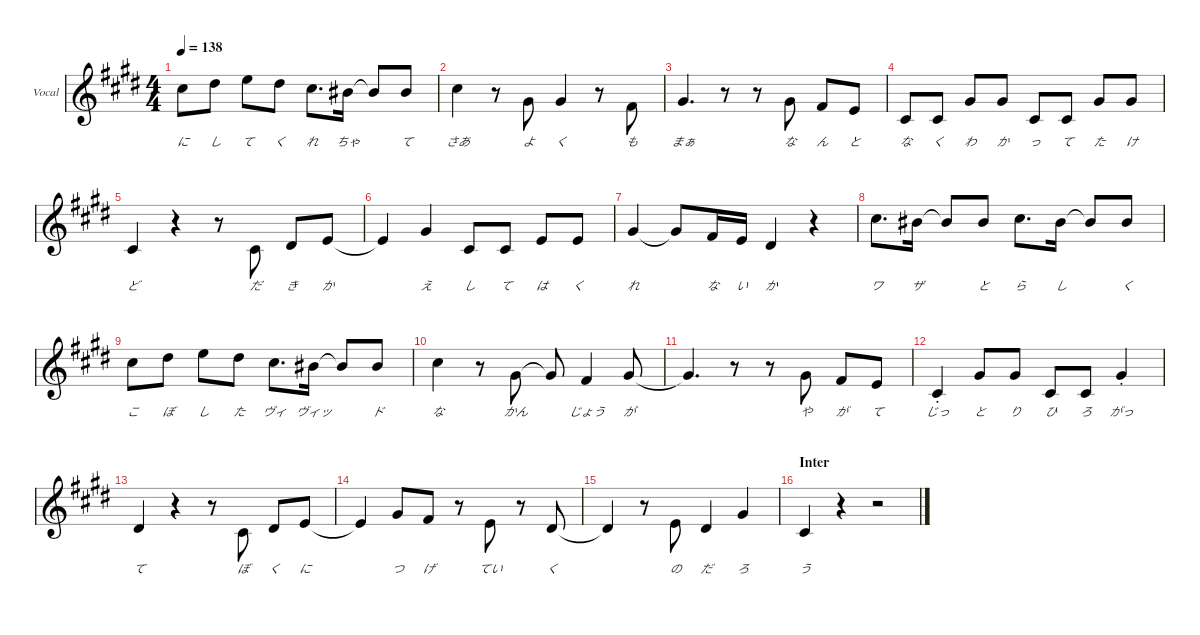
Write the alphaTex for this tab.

\defaultSystemsLayout 4
\hideDynamics
\bracketExtendMode nobrackets
\firstSystemTrackNameOrientation horizontal
\track ("Vocal" "Vocal") {defaultSystemsLayout 4 mute instrument fx3crystal}
\staff {score}
\tuning (E4 B3 G3 D3 A2 E2)
\ts (4 4)
\tempo 138
\clef g2
\scale
0.232025
\ks c#minor
9.1{acc #}.8{lyrics (0 "に") lyrics (1 "") lyrics (2 "") lyrics (3 "") lyrics (4 "") dy f beam Down} 11.1{acc #}.8{lyrics (0 "し") lyrics (1 "") lyrics (2 "") lyrics (3 "") lyrics (4 "") beam Down} 12.1{acc forcenatural}.8{lyrics (0 "て") lyrics (1 "") lyrics (2 "") lyrics (3 "") lyrics (4 "") beam Down} 11.1{acc #}.8{lyrics (0 "く") lyrics (1 "") lyrics (2 "") lyrics (3 "") lyrics (4 "") beam Down} 9.1{acc #}.8{d lyrics (0 "れ") lyrics (1 "") lyrics (2 "") lyrics (3 "") lyrics (4 "") beam Down} 8.1{acc #}.16{lyrics (0 "ちゃ") lyrics (1 "") lyrics (2 "") lyrics (3 "") lyrics (4 "") beam Down beam split} 8.1{t acc #}.8{beam Up} 8.1{acc #}.8{lyrics (0 "て") lyrics (1 "") lyrics (2 "") lyrics (3 "") lyrics (4 "") beam Up} |
\scale
0.232797 9.1{acc #}.4{lyrics (0 "さあ") lyrics (1 "") lyrics (2 "") lyrics (3 "") lyrics (4 "") beam Down} r.8{beam Down} 4.1{acc #}.8{lyrics (0 "よ") lyrics (1 "") lyrics (2 "") lyrics (3 "") lyrics (4 "") beam Up} 4.1{acc #}.4{lyrics (0 "く") lyrics (1 "") lyrics (2 "") lyrics (3 "") lyrics (4 "") beam Up} r.8{beam Down} 2.1{acc #}.8{lyrics (0 "も") lyrics (1 "") lyrics (2 "") lyrics (3 "") lyrics (4 "") beam Up} |
\scale
0.232797 4.1{acc #}.4{d lyrics (0 "まぁ") lyrics (1 "") lyrics (2 "") lyrics (3 "") lyrics (4 "") beam Up} r.8{beam Down} r.8{beam Down} 4.1{acc #}.8{lyrics (0 "な") lyrics (1 "") lyrics (2 "") lyrics (3 "") lyrics (4 "") beam Up} 2.1{acc #}.8{lyrics (0 "ん") lyrics (1 "") lyrics (2 "") lyrics (3 "") lyrics (4 "") beam Up} 0.1{acc forcenatural}.8{lyrics (0 "と") lyrics (1 "") lyrics (2 "") lyrics (3 "") lyrics (4 "") beam Up} |
\scale
0.302382 2.2{acc #}.8{lyrics (0 "な") lyrics (1 "") lyrics (2 "") lyrics (3 "") lyrics (4 "") beam Up} 2.2{acc #}.8{lyrics (0 "く") lyrics (1 "") lyrics (2 "") lyrics (3 "") lyrics (4 "") beam Up} 4.1{acc #}.8{lyrics (0 "わ") lyrics (1 "") lyrics (2 "") lyrics (3 "") lyrics (4 "") beam Up} 4.1{acc #}.8{lyrics (0 "か") lyrics (1 "") lyrics (2 "") lyrics (3 "") lyrics (4 "") beam Up} 2.2{acc #}.8{lyrics (0 "っ") lyrics (1 "") lyrics (2 "") lyrics (3 "") lyrics (4 "") beam Up} 2.2{acc #}.8{lyrics (0 "て") lyrics (1 "") lyrics (2 "") lyrics (3 "") lyrics (4 "") beam Up} 4.1{acc #}.8{lyrics (0 "た") lyrics (1 "") lyrics (2 "") lyrics (3 "") lyrics (4 "") beam Up} 4.1{acc #}.8{lyrics (0 "け") lyrics (1 "") lyrics (2 "") lyrics (3 "") lyrics (4 "") beam Up} |
\scale
0.232025 2.2{acc #}.4{lyrics (0 "ど") lyrics (1 "") lyrics (2 "") lyrics (3 "") lyrics (4 "") beam Up} r.4{beam Down} r.8{beam Down} 2.2{acc #}.8{lyrics (0 "だ") lyrics (1 "") lyrics (2 "") lyrics (3 "") lyrics (4 "") beam Up} 4.2{acc #}.8{lyrics (0 "き") lyrics (1 "") lyrics (2 "") lyrics (3 "") lyrics (4 "") beam Up} 0.1{acc forcenatural}.8{lyrics (0 "か") lyrics (1 "") lyrics (2 "") lyrics (3 "") lyrics (4 "") beam Up} |
\scale
0.233054 0.1{t acc forcenatural}.4{beam Up} 4.1{acc #}.4{lyrics (0 "え") lyrics (1 "") lyrics (2 "") lyrics (3 "") lyrics (4 "") beam Up} 2.2{acc #}.8{lyrics (0 "し") lyrics (1 "") lyrics (2 "") lyrics (3 "") lyrics (4 "") beam Up} 2.2{acc #}.8{lyrics (0 "て") lyrics (1 "") lyrics (2 "") lyrics (3 "") lyrics (4 "") beam Up} 0.1{acc forcenatural}.8{lyrics (0 "は") lyrics (1 "") lyrics (2 "") lyrics (3 "") lyrics (4 "") beam Up} 0.1{acc forcenatural}.8{lyrics (0 "く") lyrics (1 "") lyrics (2 "") lyrics (3 "") lyrics (4 "") beam Up} |
\scale
0.232539 4.1{acc #}.4{lyrics (0 "れ") lyrics (1 "") lyrics (2 "") lyrics (3 "") lyrics (4 "") beam Up} 4.1{t acc #}.8{beam Up} 2.1{acc #}.16{lyrics (0 "な") lyrics (1 "") lyrics (2 "") lyrics (3 "") lyrics (4 "") beam Up} 0.1{acc forcenatural}.16{lyrics (0 "い") lyrics (1 "") lyrics (2 "") lyrics (3 "") lyrics (4 "") beam Up} 4.2{acc #}.4{lyrics (0 "か") lyrics (1 "") lyrics (2 "") lyrics (3 "") lyrics (4 "") beam Up} r.4{beam Down} |
\scale
0.302382 9.1{acc #}.8{d lyrics (0 "ワ") lyrics (1 "") lyrics (2 "") lyrics (3 "") lyrics (4 "") beam Down} 8.1{acc #}.16{lyrics (0 "ザ") lyrics (1 "") lyrics (2 "") lyrics (3 "") lyrics (4 "") beam Down beam split} 8.1{t acc #}.8{beam Up} 8.1{acc #}.8{lyrics (0 "と") lyrics (1 "") lyrics (2 "") lyrics (3 "") lyrics (4 "") beam Up} 9.1{acc #}.8{d lyrics (0 "ら") lyrics (1 "") lyrics (2 "") lyrics (3 "") lyrics (4 "") beam Down} 8.1{acc #}.16{lyrics (0 "し") lyrics (1 "") lyrics (2 "") lyrics (3 "") lyrics (4 "") beam Down beam split} 8.1{t acc #}.8{beam Up} 8.1{acc #}.8{lyrics (0 "く") lyrics (1 "") lyrics (2 "") lyrics (3 "") lyrics (4 "") beam Up} |
\scale
0.232025 9.1{acc #}.8{lyrics (0 "こ") lyrics (1 "") lyrics (2 "") lyrics (3 "") lyrics (4 "") beam Down} 11.1{acc #}.8{lyrics (0 "ぼ") lyrics (1 "") lyrics (2 "") lyrics (3 "") lyrics (4 "") beam Down} 12.1{acc forcenatural}.8{lyrics (0 "し") lyrics (1 "") lyrics (2 "") lyrics (3 "") lyrics (4 "") beam Down} 11.1{acc #}.8{lyrics (0 "た") lyrics (1 "") lyrics (2 "") lyrics (3 "") lyrics (4 "") beam Down} 9.1{acc #}.8{d lyrics (0 "ヴィ") lyrics (1 "") lyrics (2 "") lyrics (3 "") lyrics (4 "") beam Down} 8.1{acc #}.16{lyrics (0 "ヴィッ") lyrics (1 "") lyrics (2 "") lyrics (3 "") lyrics (4 "") beam Down beam split} 8.1{t acc #}.8{beam Up} 8.1{acc #}.8{lyrics (0 "ド") lyrics (1 "") lyrics (2 "") lyrics (3 "") lyrics (4 "") beam Up} |
\scale
0.233055 9.1{acc #}.4{lyrics (0 "な") lyrics (1 "") lyrics (2 "") lyrics (3 "") lyrics (4 "") beam Down} r.8{beam Down} 4.1{acc #}.8{lyrics (0 "かん") lyrics (1 "") lyrics (2 "") lyrics (3 "") lyrics (4 "") beam Up} 4.1{t acc #}.8{beam Up} 2.1{acc #}.4{lyrics (0 "じょう") lyrics (1 "") lyrics (2 "") lyrics (3 "") lyrics (4 "") beam Up} 4.1{acc #}.8{lyrics (0 "が") lyrics (1 "") lyrics (2 "") lyrics (3 "") lyrics (4 "") beam Up} |
\scale
0.232539 4.1{t acc #}.4{d beam Up} r.8{beam Down} r.8{beam Down} 4.1{acc #}.8{lyrics (0 "や") lyrics (1 "") lyrics (2 "") lyrics (3 "") lyrics (4 "") beam Up} 2.1{acc #}.8{lyrics (0 "が") lyrics (1 "") lyrics (2 "") lyrics (3 "") lyrics (4 "") beam Up} 0.1{acc forcenatural}.8{lyrics (0 "て") lyrics (1 "") lyrics (2 "") lyrics (3 "") lyrics (4 "") beam Up} |
\scale
0.302382 2.2{st acc #}.4{lyrics (0 "じっ") lyrics (1 "") lyrics (2 "") lyrics (3 "") lyrics (4 "") beam Up} 4.1{acc #}.8{lyrics (0 "と") lyrics (1 "") lyrics (2 "") lyrics (3 "") lyrics (4 "") beam Up} 4.1{acc #}.8{lyrics (0 "り") lyrics (1 "") lyrics (2 "") lyrics (3 "") lyrics (4 "") beam Up} 2.2{acc #}.8{lyrics (0 "ひ") lyrics (1 "") lyrics (2 "") lyrics (3 "") lyrics (4 "") beam Up} 2.2{acc #}.8{lyrics (0 "ろ") lyrics (1 "") lyrics (2 "") lyrics (3 "") lyrics (4 "") beam Up} 4.1{st acc #}.4{lyrics (0 "がっ") lyrics (1 "") lyrics (2 "") lyrics (3 "") lyrics (4 "") beam Up} |
\scale
0.232025 4.2{acc #}.4{lyrics (0 "て") lyrics (1 "") lyrics (2 "") lyrics (3 "") lyrics (4 "") beam Up} r.4{beam Down} r.8{beam Down} 2.2{acc #}.8{lyrics (0 "ぼ") lyrics (1 "") lyrics (2 "") lyrics (3 "") lyrics (4 "") beam Up} 4.2{acc #}.8{lyrics (0 "く") lyrics (1 "") lyrics (2 "") lyrics (3 "") lyrics (4 "") beam Up} 0.1{acc forcenatural}.8{lyrics (0 "に") lyrics (1 "") lyrics (2 "") lyrics (3 "") lyrics (4 "") beam Up} |
\scale
0.233055 0.1{t acc forcenatural}.4{beam Up} 4.1{acc #}.8{lyrics (0 "つ") lyrics (1 "") lyrics (2 "") lyrics (3 "") lyrics (4 "") beam Up} 2.1{acc #}.8{lyrics (0 "げ") lyrics (1 "") lyrics (2 "") lyrics (3 "") lyrics (4 "") beam Up} r.8{beam Down} 0.1{acc forcenatural}.8{lyrics (0 "てい") lyrics (1 "") lyrics (2 "") lyrics (3 "") lyrics (4 "") beam Up} r.8{beam Up} 4.2{acc #}.8{lyrics (0 "く") lyrics (1 "") lyrics (2 "") lyrics (3 "") lyrics (4 "") beam Up} |
\scale
0.232539 4.2{t acc #}.4{beam Up} r.8{beam Down} 0.1{acc forcenatural}.8{lyrics (0 "の") lyrics (1 "") lyrics (2 "") lyrics (3 "") lyrics (4 "") beam Up} 4.2{acc #}.4{lyrics (0 "だ") lyrics (1 "") lyrics (2 "") lyrics (3 "") lyrics (4 "") beam Up} 4.1{acc #}.4{lyrics (0 "ろ") lyrics (1 "") lyrics (2 "") lyrics (3 "") lyrics (4 "") beam Up} |
\section ("" "Inter")
\scale
0.302382 2.2{acc #}.4{lyrics (0 "う") lyrics (1 "") lyrics (2 "") lyrics (3 "") lyrics (4 "") beam Up} r.4{beam Down} r.2{beam Down}
